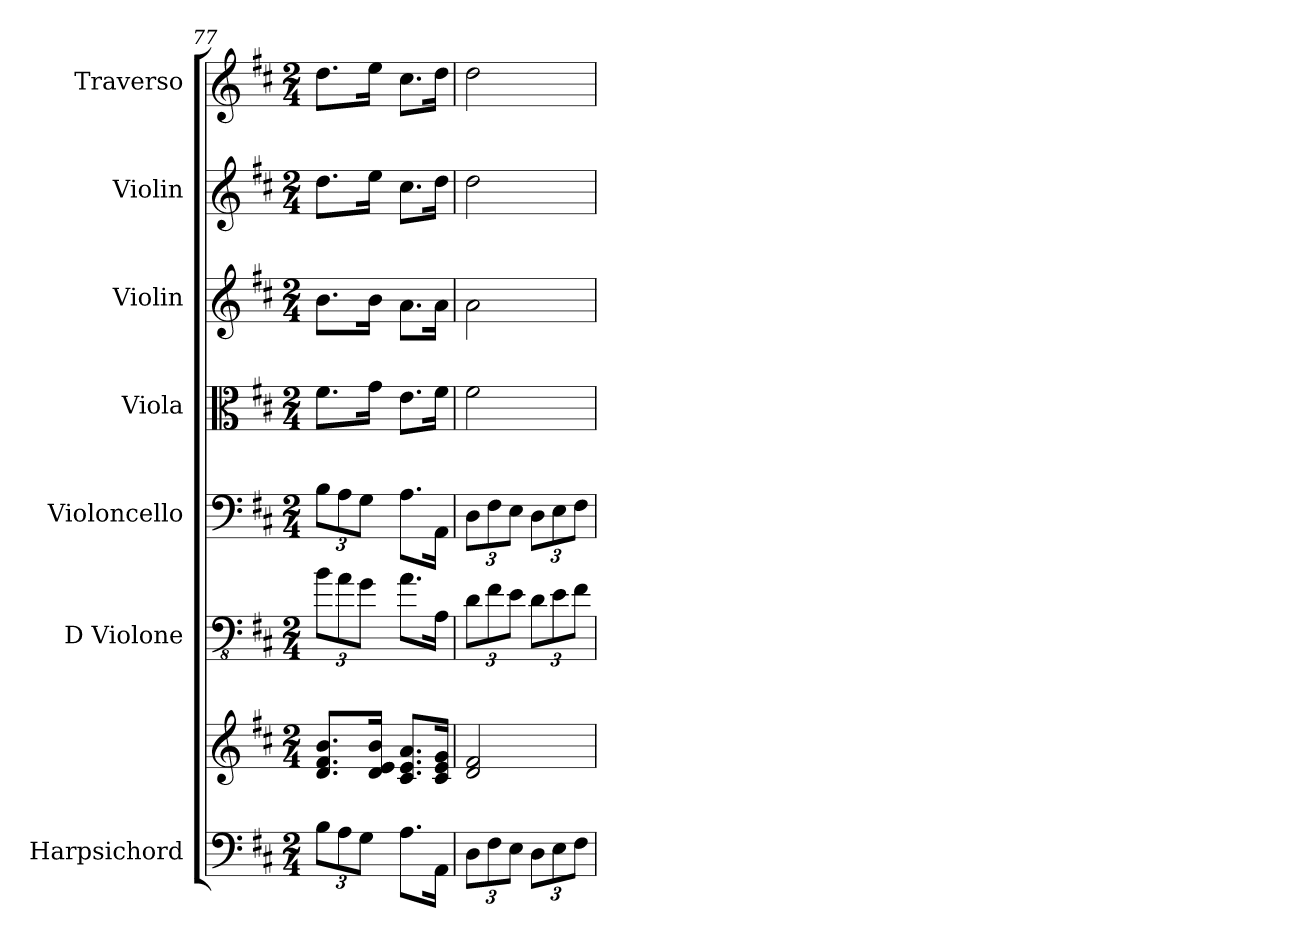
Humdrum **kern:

**kern	**kern	**kern	**kern	**kern	**kern	**kern	**kern
*part7	*part7	*part6	*part5	*part4	*part3	*part2	*part1
*staff8	*staff7	*staff6	*staff5	*staff4	*staff3	*staff2	*staff1
*I"Harpsichord	*	*I"D Violone	*I"Violoncello	*I"Viola	*I"Violin	*I"Violin	*I"Traverso
*I'Hch.	*	*I'D Vne.	*I'Vc.	*I'Vla.	*I'Vln.	*I'Vln.	*I'Trv.
*clefF4	*clefG2	*clefFv4	*clefF4	*clefC3	*clefG2	*clefG2	*clefG2
*	*	*ITrd7c12	*	*	*	*	*
*k[f#c#]	*k[f#c#]	*k[f#c#]	*k[f#c#]	*k[f#c#]	*k[f#c#]	*k[f#c#]	*k[f#c#]
*M2/4	*M2/4	*M2/4	*M2/4	*M2/4	*M2/4	*M2/4	*M2/4
*Xbrackettup	*	*Xbrackettup	*Xbrackettup	*	*	*	*
=77	=77	=77	=77	=77	=77	=77	=77
12B\L	8.d/ 8.f#/ 8.b/L	12BB\L	12B\L	8.f#\L	8.b\L	8.dd\L	8.dd\L
12A\	.	12AA\	12A\	.	.	.	.
12G\J	.	12GG\J	12G\J	.	.	.	.
.	16d/ 16e/ 16b/Jk	.	.	16g\Jk	16b\Jk	16ee\Jk	16ee\Jk
8.A\L	8.c#/ 8.e/ 8.a/L	8.AA\L	8.A\L	8.e\L	8.a\L	8.cc#\L	8.cc#\L
16AA\Jk	16c#/ 16e/ 16g/Jk	16AAA\Jk	16AA\Jk	16f#\Jk	16a\Jk	16dd\Jk	16dd\Jk
!!LO:PB:g=z
=78	=78	=78	=78	=78	=78	=78	=78
12D\L	2d/ 2f#/	12DD\L	12D\L	2f#\	2a\	2dd\	2dd\
12F#\	.	12FF#\	12F#\	.	.	.	.
12E\J	.	12EE\J	12E\J	.	.	.	.
12D\L	.	12DD\L	12D\L	.	.	.	.
12E\	.	12EE\	12E\	.	.	.	.
12F#\J	.	12FF#\J	12F#\J	.	.	.	.
=	=	=	=	=	=	=	=
*-	*-	*-	*-	*-	*-	*-	*-
